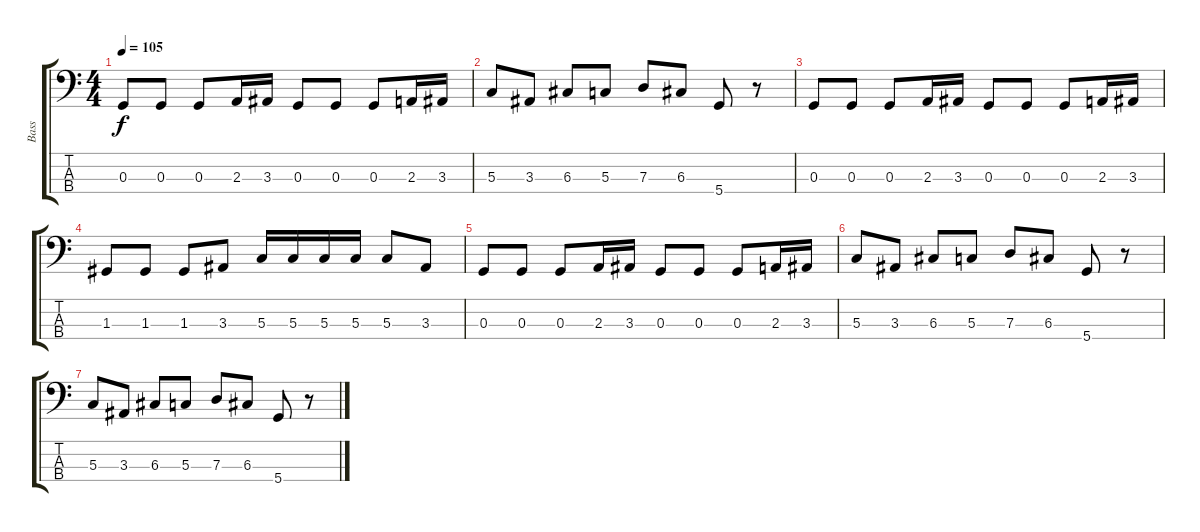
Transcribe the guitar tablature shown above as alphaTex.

\track ("Bass" "Bass") {instrument electricbassfinger}
\staff {score tabs}
\tuning (F2 C2 G1 D1) {hide}
\ts (4 4)
\tempo 105
\clef f4
\ks c
0.3.8{dy f} 0.3.8 0.3.8 2.3.16 3.3.16 0.3.8 0.3.8 0.3.8 2.3.16 3.3.16 |
5.3.8 3.3.8 6.3.8 5.3.8 7.3.8 6.3.8 5.4.8 r.8 |
0.3.8 0.3.8 0.3.8 2.3.16 3.3.16 0.3.8 0.3.8 0.3.8 2.3.16 3.3.16 |
1.3.8 1.3.8 1.3.8 3.3.8 5.3.16 5.3.16 5.3.16 5.3.16 5.3.8 3.3.8 |
0.3.8 0.3.8 0.3.8 2.3.16 3.3.16 0.3.8 0.3.8 0.3.8 2.3.16 3.3.16 |
5.3.8 3.3.8 6.3.8 5.3.8 7.3.8 6.3.8 5.4.8 r.8 |
5.3.8 3.3.8 6.3.8 5.3.8 7.3.8 6.3.8 5.4.8 r.8
